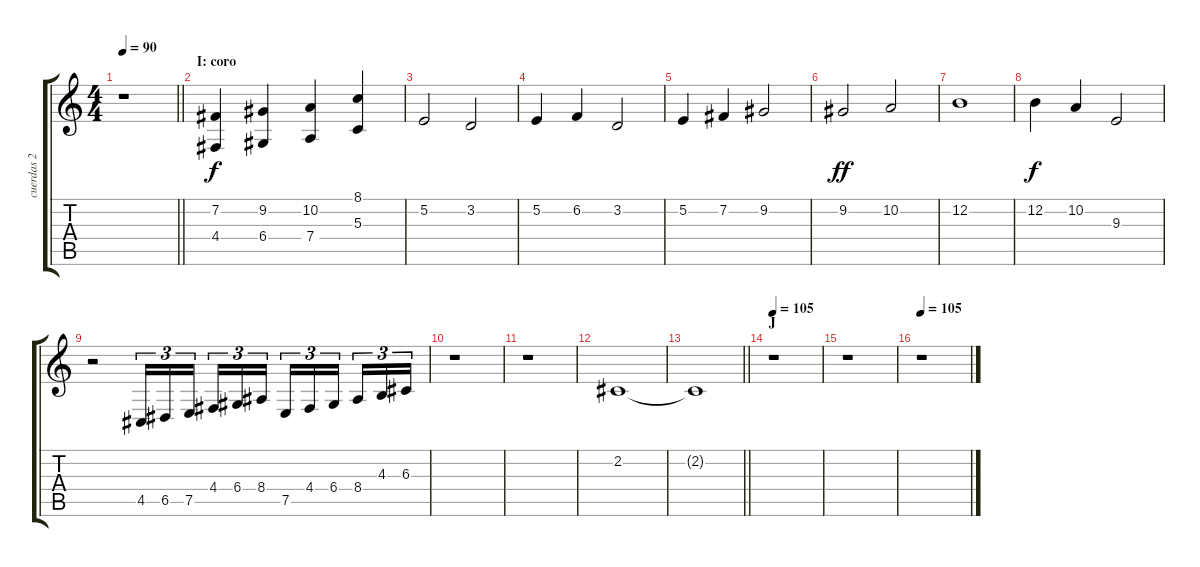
\track ("cuerdas 2" "cuerdas 2") {instrument stringensemble1}
\staff {score tabs}
\tuning (E4 B3 G3 D3 A2 E2) {hide}
\ts (4 4)
\tempo 90
\clef g2
\barLineRight lightlight
\ks c
r.1{dy f} |
\section ("" "I: coro")
(7.2 4.4).4{volume 11 balance 14 instrument stringensemble1} (9.2 6.4).4 (10.2 7.4).4 (8.1 5.3).4 |
5.2.2 3.2.2 |
5.2.4 6.2.4 3.2.2 |
5.2.4 7.2.4 9.2.2 |
9.2.2{dy ff} 10.2.2 |
12.2.1 |
12.2.4{dy f} 10.2.4 9.3.2 |
r.2 4.5.16{tu (3 2) volume 10} 6.5.16{tu (3 2)} 7.5.16{tu (3 2)} 4.4.16{tu (3 2)} 6.4.16{tu (3 2)} 8.4.16{tu (3 2)} 7.5.16{tu (3 2)} 4.4.16{tu (3 2)} 6.4.16{tu (3 2)} 8.4.16{tu (3 2)} 4.3.16{tu (3 2)} 6.3.16{tu (3 2)} |
r.1 |
r.1 |
2.2.1{volume 11} |
\barLineRight lightlight
2.2{t}.1 |
\section ("" "J")
\tempo 105
r.1 |
r.1 |
\tempo 105
r.1
